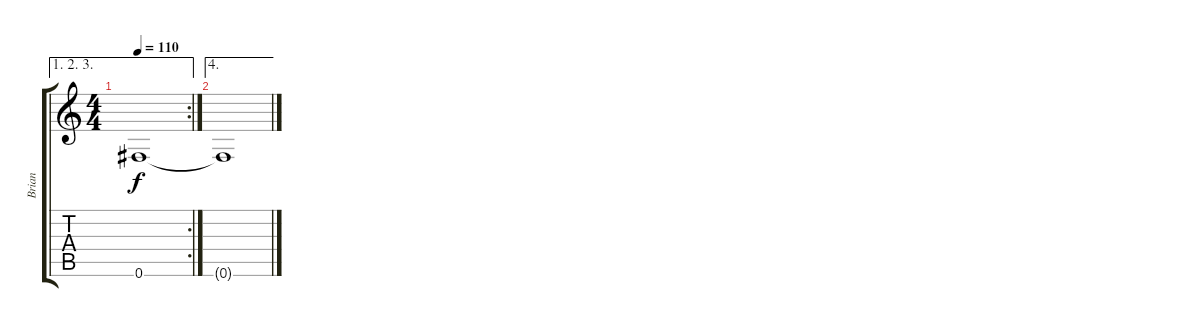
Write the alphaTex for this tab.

\track ("Brian" "Brian") {instrument electricguitarclean}
\staff {score tabs}
\tuning (C4 C4 Ab3 Eb3 Bb2 Gb2) {hide}
\ae (1 2 3)
\rc 2
\ts (4 4)
\tempo 110
\clef g2
\ks c
0.6{t}.1{dy f} |
\ae 4
0.6{t}.1
